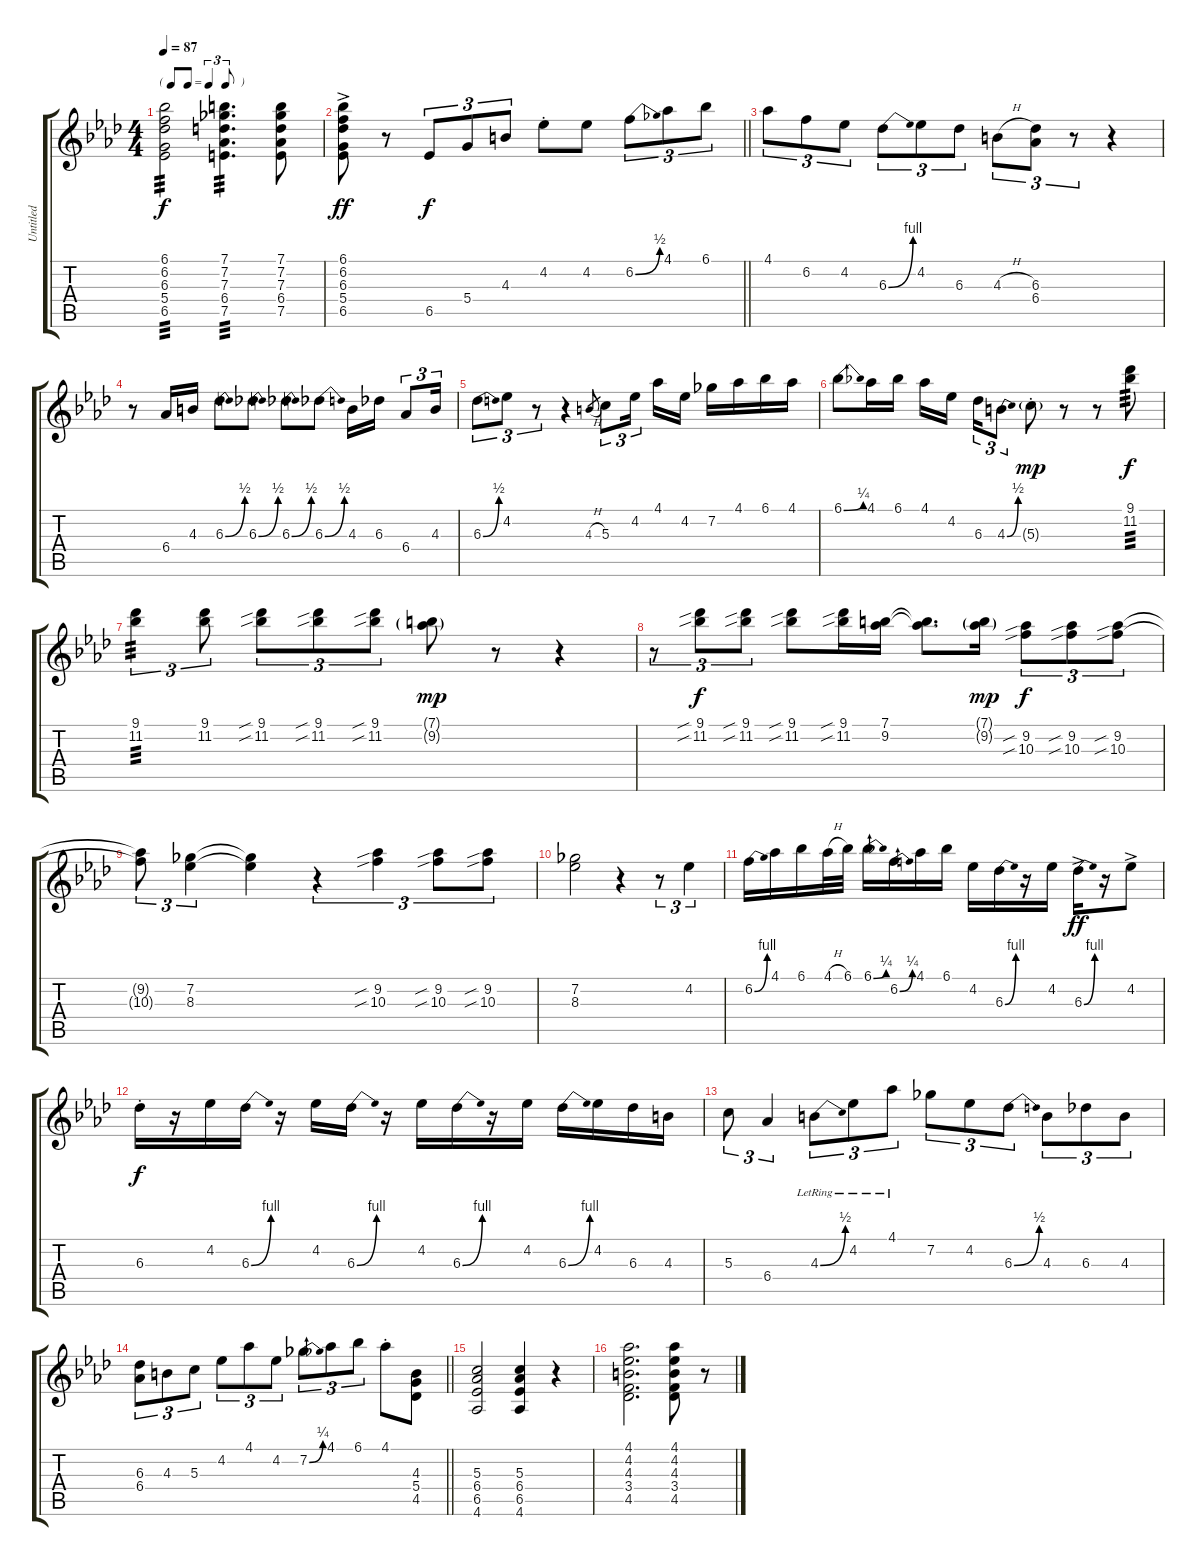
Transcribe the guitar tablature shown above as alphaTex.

\track ("Untitled" "Untitled") {instrument acousticguitarnylon}
\staff {score tabs}
\tuning (E4 B3 G3 D3 A2 E2) {hide}
\ts (4 4)
\tf triplet8th
\tempo 87
\clef g2
\ks ab
(6.1 6.2 6.3 5.4 6.5).2{tp 3 dy f instrument acousticguitarnylon} (7.1 7.2 7.3 6.4 7.5).4{d tp 3} (7.1 7.2 7.3 6.4 7.5).8 |
\barLineRight lightlight
(6.1{ac} 6.2{ac} 6.3{ac} 5.4{ac} 6.5{ac}).8{dy ff} r.8 6.5.8{tu (3 2) dy f} 5.4.8{tu (3 2)} 4.3.8{tu (3 2)} 4.2{st}.8 4.2.8 6.2{be (bend 0 0 60 2)}.8{tu (3 2)} 4.1.8{tu (3 2)} 6.1.8{tu (3 2)} |
4.1.8{tu (3 2)} 6.2.8{tu (3 2)} 4.2.8{tu (3 2)} 6.3{be (bend 0 0 60 4)}.8{tu (3 2)} 4.2.8{tu (3 2)} 6.3.8{tu (3 2)} 4.3{h}.8{tu (3 2)} (6.3 6.4).8{tu (3 2)} r.8{tu (3 2)} r.4 |
r.8 6.4.16 4.3.16 6.3{be (bend 0 0 60 2)}.8 6.3{be (bend 0 0 60 2)}.8 6.3{be (bend 0 0 60 2)}.8 6.3{be (bend 0 0 60 2)}.8 4.3.16 6.3.16 6.4.8{tu (3 2)} 4.3.16{tu (3 2)} |
6.3{be (bend 0 0 60 2)}.8{tu (3 2)} 4.2.8{tu (3 2)} r.8{tu (3 2)} r.4 4.3{h}.8{gr} 5.3.8{tu (3 2)} 4.2.16{tu (3 2) beam splitsecondary} 4.1.16 4.2.16 7.2.16 4.1.16 6.1.16 4.1.16 |
6.1{be (bend 0 0 60 1)}.8 4.1.16 6.1.16 4.1.16 4.2.16{beam splitsecondary} 6.3.16{tu (3 2)} 4.3{be (bend 0 0 60 2)}.8{tu (3 2)} 5.3{g st}.8{dy mp} r.8 r.8 (9.1 11.2).8{tp 3 dy f} |
(9.1 11.2).4{tu (3 2) tp 3} (9.1 11.2).8{tu (3 2)} (9.1{sib} 11.2{sib}).8{tu (3 2)} (9.1{sib} 11.2{sib}).8{tu (3 2)} (9.1{sib} 11.2{sib}).8{tu (3 2)} (7.1{g} 9.2{g}).8{dy mp} r.8 r.4 |
r.8{tu (3 2)} (9.1{sib} 11.2{sib}).8{tu (3 2) dy f} (9.1{sib} 11.2{sib}).8{tu (3 2)} (9.1{sib} 11.2{sib}).8 (9.1{sib} 11.2{sib}).16 (7.1 9.2).16 (7.1{t} 9.2{t}).8{d} (7.1{g} 9.2{g}).16{dy mp} (9.2{sib} 10.3{sib}).8{tu (3 2) dy f} (9.2{sib} 10.3{sib}).8{tu (3 2)} (9.2{sib} 10.3{sib}).8{tu (3 2)} |
(9.2{t} 10.3{t}).8{tu (3 2)} (7.2 8.3).4{tu (3 2)} (7.2{t} 8.3{t}).4 r.4{tu (3 2)} (9.2{sib} 10.3{sib}).4{tu (3 2)} (9.2{sib} 10.3{sib}).8{tu (3 2)} (9.2{sib} 10.3{sib}).8{tu (3 2)} |
(7.2 8.3).2 r.4 r.8{tu (3 2)} 4.2.4{tu (3 2)} |
6.2{be (bend 0 0 60 4)}.16 4.1.16 6.1.16 4.1{h}.32 6.1.32 6.1{be (bend 0 0 60 1)}.16 6.2{be (bend 0 0 60 1)}.16 4.1.16 6.1.16 4.2.16 6.3{be (bend 0 0 60 4)}.16 r.16 4.2.16 6.3{be (bend 0 0 60 4) ac}.16{dy ff} r.16 4.2{ac}.8 |
6.3{st}.16{dy f} r.16 4.2.16 6.3{be (bend 0 0 60 4)}.16 r.16 4.2.16 6.3{be (bend 0 0 60 4)}.16 r.16 4.2.16 6.3{be (bend 0 0 60 4)}.16 r.16 4.2.16 6.3{be (bend 0 0 60 4)}.16 4.2.16 6.3.16 4.3.16 |
5.3.8{tu (3 2)} 6.4.4{tu (3 2)} 4.3{be (bend 0 0 60 2) lr}.8{tu (3 2)} 4.2{lr}.8{tu (3 2)} 4.1{lr}.8{tu (3 2)} 7.2.8{tu (3 2)} 4.2.8{tu (3 2)} 6.3{be (bend 0 0 60 2)}.8{tu (3 2)} 4.3.8{tu (3 2)} 6.3.8{tu (3 2)} 4.3.8{tu (3 2)} |
\barLineRight lightlight
(6.3 6.4).8{tu (3 2)} 4.3.8{tu (3 2)} 5.3.8{tu (3 2)} 4.2.8{tu (3 2)} 4.1.8{tu (3 2)} 4.2.8{tu (3 2)} 7.2{be (bend 0 0 60 1)}.8{tu (3 2)} 4.1.8{tu (3 2)} 6.1.8{tu (3 2)} 4.1{st}.8 (4.3 5.4 4.5).8 |
(5.3 6.4 6.5 4.6).2 (5.3 6.4 6.5 4.6).4 r.4 |
(4.1 4.2 4.3 3.4 4.5).2{d} (4.1 4.2 4.3 3.4 4.5).8 r.8
